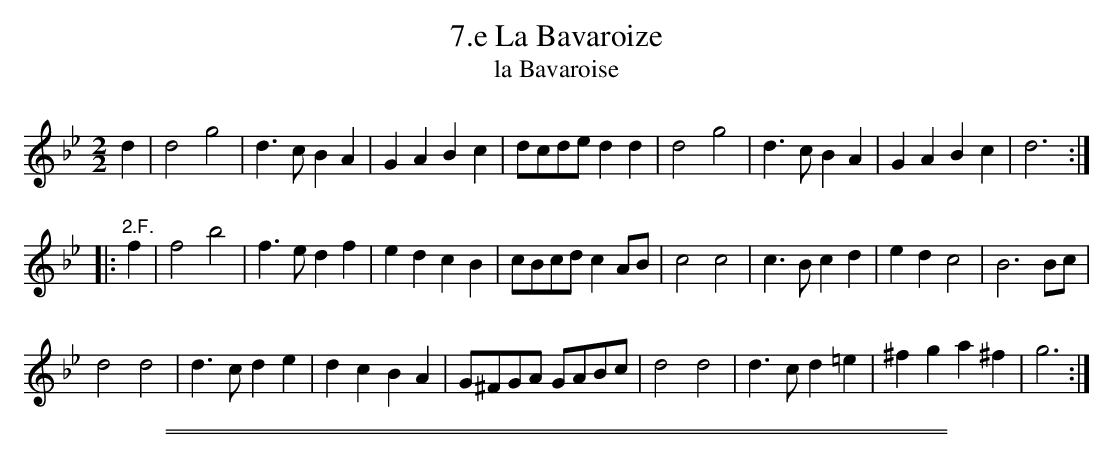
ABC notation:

X:1
T: 7.e La Bavaroize
T: la Bavaroise
M: 2/2
L: 1/8
K: Gm
d2 |\
d4 g4 | d3c B2A2 | G2A2 B2c2 | dcde d2d2 |\
d4 g4 | d3c B2A2 | G2A2 B2c2 | d6 :|
|: "2.F."f2 |\
f4 b4 | f3e d2f2 | e2d2 c2B2 | cBcd c2AB |\
c4 c4 | c3B c2d2 | e2d2 c4 | B6 Bc |
d4 d4 | d3c d2e2 | d2c2 B2A2 | G^FGA GABc |\
d4 d4 | d3c d2=e2 | ^f2g2 a2^f2 | g6 :|
